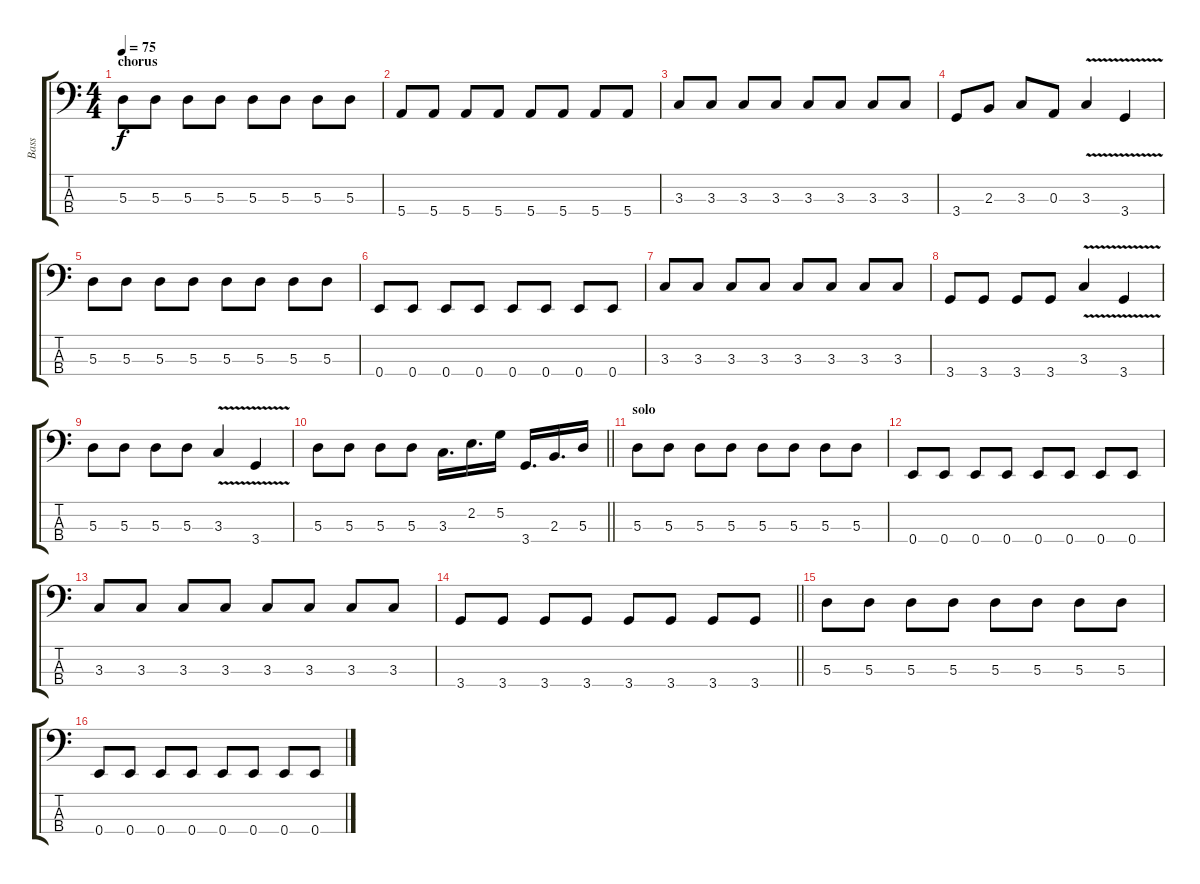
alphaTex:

\track ("Bass" "Bass") {instrument electricbassfinger}
\staff {score tabs}
\tuning (G2 D2 A1 E1) {hide}
\ts (4 4)
\section ("" "chorus")
\tempo 75
\clef f4
\ks c
5.3.8{dy f} 5.3.8 5.3.8 5.3.8 5.3.8 5.3.8 5.3.8 5.3.8 |
5.4.8 5.4.8 5.4.8 5.4.8 5.4.8 5.4.8 5.4.8 5.4.8 |
3.3.8 3.3.8 3.3.8 3.3.8 3.3.8 3.3.8 3.3.8 3.3.8 |
3.4.8 2.3.8 3.3.8 0.3.8 3.3{v}.4 3.4{v}.4 |
5.3.8 5.3.8 5.3.8 5.3.8 5.3.8 5.3.8 5.3.8 5.3.8 |
0.4.8 0.4.8 0.4.8 0.4.8 0.4.8 0.4.8 0.4.8 0.4.8 |
3.3.8 3.3.8 3.3.8 3.3.8 3.3.8 3.3.8 3.3.8 3.3.8 |
3.4.8 3.4.8 3.4.8 3.4.8 3.3{v}.4 3.4{v}.4 |
5.3.8 5.3.8 5.3.8 5.3.8 3.3{v}.4 3.4{v}.4 |
\barLineRight lightlight
5.3.8 5.3.8 5.3.8 5.3.8 3.3.16{d} 2.2.16{d} 5.2.16 3.4.16{d} 2.3.16{d} 5.3.16 |
\section ("" "solo")
5.3.8 5.3.8 5.3.8 5.3.8 5.3.8 5.3.8 5.3.8 5.3.8 |
0.4.8 0.4.8 0.4.8 0.4.8 0.4.8 0.4.8 0.4.8 0.4.8 |
3.3.8 3.3.8 3.3.8 3.3.8 3.3.8 3.3.8 3.3.8 3.3.8 |
\barLineRight lightlight
3.4.8 3.4.8 3.4.8 3.4.8 3.4.8 3.4.8 3.4.8 3.4.8 |
5.3.8 5.3.8 5.3.8 5.3.8 5.3.8 5.3.8 5.3.8 5.3.8 |
0.4.8 0.4.8 0.4.8 0.4.8 0.4.8 0.4.8 0.4.8 0.4.8
